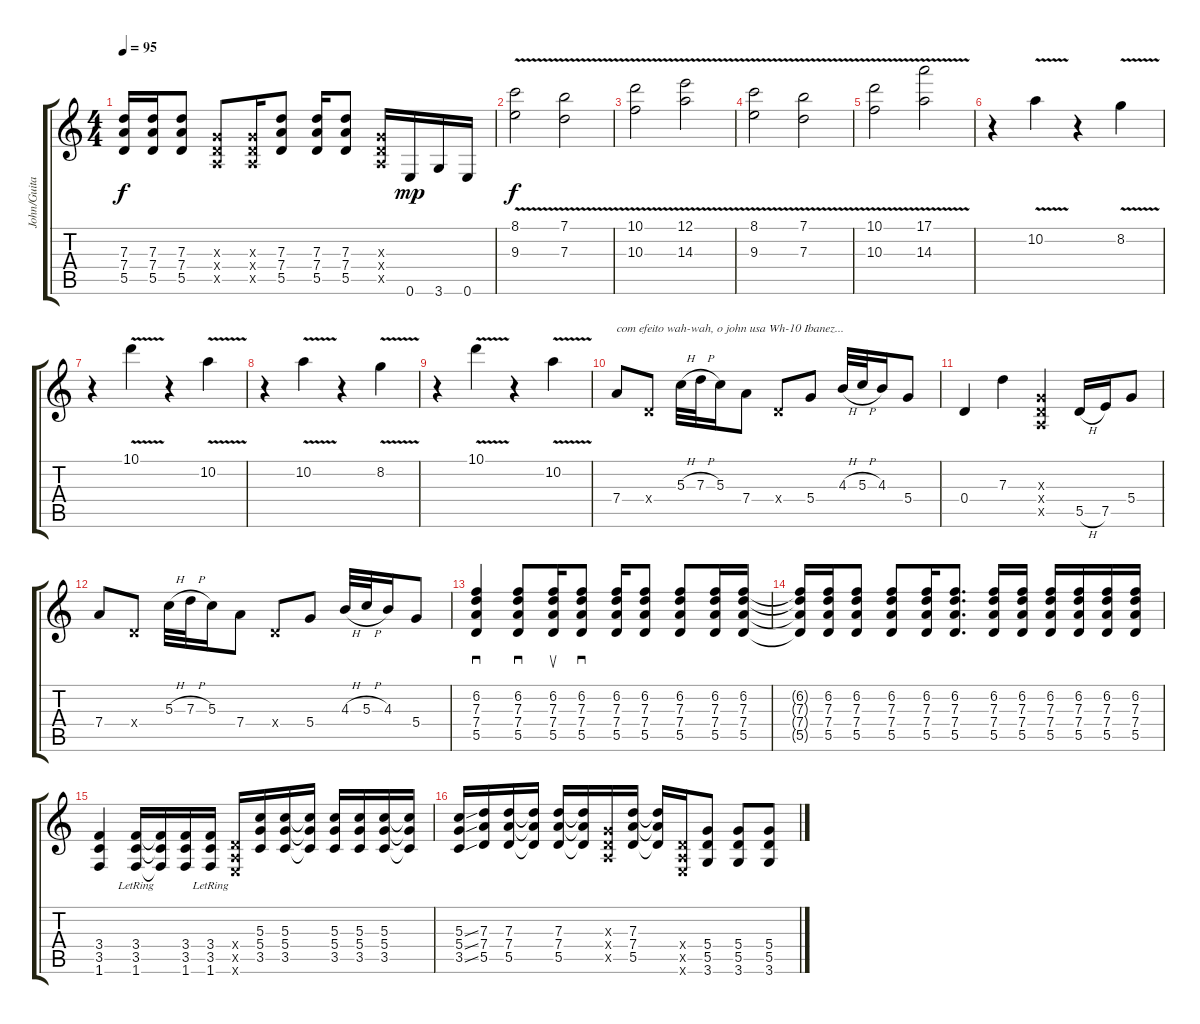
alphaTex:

\track ("John/Guitar 2" "John/Guita") {instrument overdrivenguitar}
\staff {score tabs}
\tuning (E4 B3 G3 D3 A2 E2) {hide}
\ts (4 4)
\tempo 95
\clef g2
\ks c
(7.3{t} 7.4{t} 5.5{t}).16{dy f} (7.3 7.4 5.5).16 (7.3 7.4 5.5).8 (0.3{x} 0.4{x} 0.5{x}).8 (0.3{x} 0.4{x} 0.5{x}).16 (7.3 7.4 5.5).8 (7.3 7.4 5.5).16 (7.3 7.4 5.5).8 (0.3{x} 0.4{x} 0.5{x}).16 0.6.16{dy mp} 3.6.16 0.6.16 |
(8.1{v} 9.3{v}).2{dy f volume 12 balance 11 instrument overdrivenguitar} (7.1{v} 7.3{v}).2 |
(10.1{v} 10.3{v}).2 (12.1{v} 14.3).2 |
(8.1{v} 9.3{v}).2 (7.1{v} 7.3{v}).2 |
(10.1{v} 10.3{v}).2 (17.1{v} 14.3{v}).2 |
r.4 10.2{v}.4 r.4 8.2{v}.4 |
r.4 10.1{v}.4 r.4 10.2{v}.4 |
r.4 10.2{v}.4 r.4 8.2{v}.4 |
r.4 10.1{v}.4 r.4 10.2{v}.4 |
7.4.8{txt "com efeito wah-wah, o john usa Wh-10 Ibanez..." volume 14 instrument overdrivenguitar} 0.4{x}.8 5.3{h}.32 7.3{h}.32 5.3.16 7.4.8 0.4{x}.8 5.4.8 4.3{h}.32 5.3{h}.32 4.3.16 5.4.8 |
0.4.4 7.3.4 (0.3{x} 0.4{x} 0.5{x}).4 5.5{h}.16 7.5.16 5.4.8 |
7.4.8 0.4{x}.8 5.3{h}.32 7.3{h}.32 5.3.16 7.4.8 0.4{x}.8 5.4.8 4.3{h}.32 5.3{h}.32 4.3.16 5.4.8 |
(6.2 7.3 7.4 5.5).4{sd volume 8 balance 8 instrument distortionguitar} (6.2 7.3 7.4 5.5).8{sd} (6.2 7.3 7.4 5.5).16{su} (6.2 7.3 7.4 5.5).8{sd} (6.2 7.3 7.4 5.5).16 (6.2 7.3 7.4 5.5).8 (6.2 7.3 7.4 5.5).8 (6.2 7.3 7.4 5.5).16 (6.2 7.3 7.4 5.5).16 |
(6.2{t} 7.3{t} 7.4{t} 5.5{t}).16 (6.2 7.3 7.4 5.5).16 (6.2 7.3 7.4 5.5).8 (6.2 7.3 7.4 5.5).8 (6.2 7.3 7.4 5.5).16 (6.2 7.3 7.4 5.5).8{d} (6.2 7.3 7.4 5.5).16 (6.2 7.3 7.4 5.5).16 (6.2 7.3 7.4 5.5).16 (6.2 7.3 7.4 5.5).16 (6.2 7.3 7.4 5.5).16 (6.2 7.3 7.4 5.5).16 |
(3.4 3.5 1.6).4{balance 8 instrument overdrivenguitar} (3.4{lr} 3.5{lr} 1.6{lr}).16 (3.4{t} 3.5{t} 1.6{t}).16 (3.4 3.5 1.6).16 (3.4{lr} 3.5{lr} 1.6{lr}).16 (0.4{x} 0.5{x} 0.6{x}).16 (5.3 5.4 3.5).16 (5.3 5.4 3.5).16 (5.3{t} 5.4{t} 3.5{t}).16 (5.3 5.4 3.5).16 (5.3 5.4 3.5).16 (5.3 5.4 3.5).16 (5.3{t} 5.4{t} 3.5{t}).16 |
(5.3{ss} 5.4{ss} 3.5{ss}).16 (7.3 7.4 5.5).16 (7.3 7.4 5.5).16 (7.3{t} 7.4{t} 5.5{t}).16 (7.3 7.4 5.5).16 (7.3{t} 7.4{t} 5.5{t}).16 (0.3{x} 0.4{x} 0.5{x}).16 (7.3 7.4 5.5).16 (7.3{t} 7.4{t} 5.5{t}).16 (0.4{x} 0.5{x} 0.6{x}).16 (5.4 5.5 3.6).8 (5.4 5.5 3.6).8 (5.4 5.5 3.6).8
